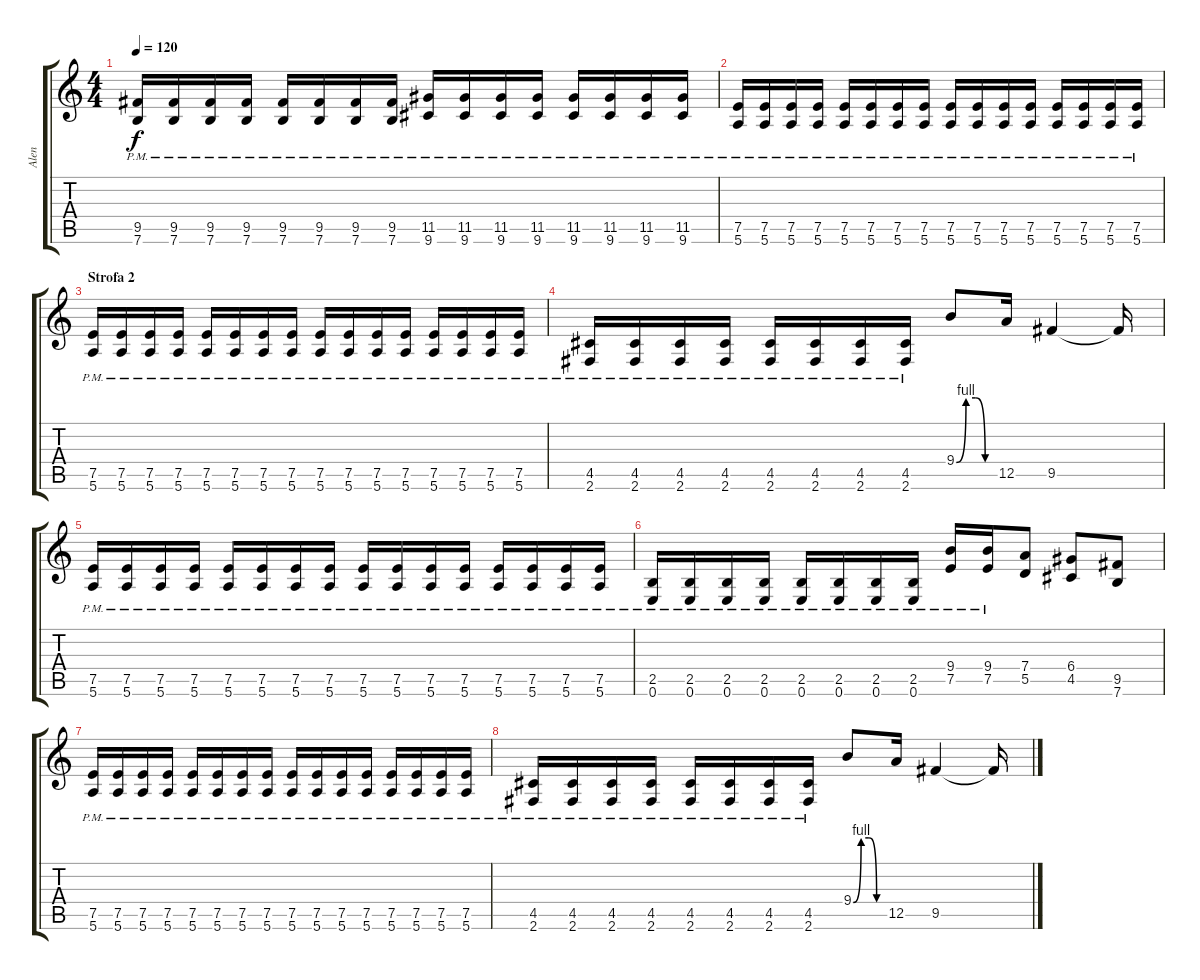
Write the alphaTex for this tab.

\track ("Alen" "Alen") {instrument overdrivenguitar}
\staff {score tabs}
\tuning (E4 B3 G3 D3 A2 E2) {hide}
\ts (4 4)
\tempo 120
\clef g2
\ks c
(9.5{pm} 7.6{pm}).16{dy f} (9.5{pm} 7.6{pm}).16 (9.5{pm} 7.6{pm}).16 (9.5{pm} 7.6{pm}).16 (9.5{pm} 7.6{pm}).16 (9.5{pm} 7.6{pm}).16 (9.5{pm} 7.6{pm}).16 (9.5{pm} 7.6{pm}).16 (11.5{pm} 9.6{pm}).16 (11.5{pm} 9.6{pm}).16 (11.5{pm} 9.6{pm}).16 (11.5{pm} 9.6{pm}).16 (11.5{pm} 9.6{pm}).16 (11.5{pm} 9.6{pm}).16 (11.5{pm} 9.6{pm}).16 (11.5{pm} 9.6{pm}).16 |
(7.5{pm} 5.6{pm}).16 (7.5{pm} 5.6{pm}).16 (7.5{pm} 5.6{pm}).16 (7.5{pm} 5.6{pm}).16 (7.5{pm} 5.6{pm}).16 (7.5{pm} 5.6{pm}).16 (7.5{pm} 5.6{pm}).16 (7.5{pm} 5.6{pm}).16 (7.5{pm} 5.6{pm}).16 (7.5{pm} 5.6{pm}).16 (7.5{pm} 5.6{pm}).16 (7.5{pm} 5.6{pm}).16 (7.5{pm} 5.6{pm}).16 (7.5{pm} 5.6{pm}).16 (7.5{pm} 5.6{pm}).16 (7.5{pm} 5.6{pm}).16 |
\section ("" "Strofa 2")
(7.5{pm} 5.6{pm}).16 (7.5{pm} 5.6{pm}).16 (7.5{pm} 5.6{pm}).16 (7.5{pm} 5.6{pm}).16 (7.5{pm} 5.6{pm}).16 (7.5{pm} 5.6{pm}).16 (7.5{pm} 5.6{pm}).16 (7.5{pm} 5.6{pm}).16 (7.5{pm} 5.6{pm}).16 (7.5{pm} 5.6{pm}).16 (7.5{pm} 5.6{pm}).16 (7.5{pm} 5.6{pm}).16 (7.5{pm} 5.6{pm}).16 (7.5{pm} 5.6{pm}).16 (7.5{pm} 5.6{pm}).16 (7.5{pm} 5.6{pm}).16 |
(4.5{pm} 2.6{pm}).16 (4.5{pm} 2.6{pm}).16 (4.5{pm} 2.6{pm}).16 (4.5{pm} 2.6{pm}).16 (4.5{pm} 2.6{pm}).16 (4.5{pm} 2.6{pm}).16 (4.5{pm} 2.6{pm}).16 (4.5{pm} 2.6{pm}).16 9.4{be (custom 0 0 15 4 30 4 45 0 60 0)}.8 12.5.16 9.5.4 9.5{t}.16 |
(7.5{pm} 5.6{pm}).16 (7.5{pm} 5.6{pm}).16 (7.5{pm} 5.6{pm}).16 (7.5{pm} 5.6{pm}).16 (7.5{pm} 5.6{pm}).16 (7.5{pm} 5.6{pm}).16 (7.5{pm} 5.6{pm}).16 (7.5{pm} 5.6{pm}).16 (7.5{pm} 5.6{pm}).16 (7.5{pm} 5.6{pm}).16 (7.5{pm} 5.6{pm}).16 (7.5{pm} 5.6{pm}).16 (7.5{pm} 5.6{pm}).16 (7.5{pm} 5.6{pm}).16 (7.5{pm} 5.6{pm}).16 (7.5{pm} 5.6{pm}).16 |
(2.5{pm} 0.6{pm}).16 (2.5{pm} 0.6{pm}).16 (2.5{pm} 0.6{pm}).16 (2.5{pm} 0.6{pm}).16 (2.5{pm} 0.6{pm}).16 (2.5{pm} 0.6{pm}).16 (2.5{pm} 0.6{pm}).16 (2.5{pm} 0.6{pm}).16 (9.4 7.5{pm}).16 (9.4 7.5{pm}).16 (7.4 5.5).8 (6.4 4.5).8 (9.5 7.6).8 |
(7.5{pm} 5.6{pm}).16 (7.5{pm} 5.6{pm}).16 (7.5{pm} 5.6{pm}).16 (7.5{pm} 5.6{pm}).16 (7.5{pm} 5.6{pm}).16 (7.5{pm} 5.6{pm}).16 (7.5{pm} 5.6{pm}).16 (7.5{pm} 5.6{pm}).16 (7.5{pm} 5.6{pm}).16 (7.5{pm} 5.6{pm}).16 (7.5{pm} 5.6{pm}).16 (7.5{pm} 5.6{pm}).16 (7.5{pm} 5.6{pm}).16 (7.5{pm} 5.6{pm}).16 (7.5{pm} 5.6{pm}).16 (7.5{pm} 5.6{pm}).16 |
(4.5{pm} 2.6{pm}).16 (4.5{pm} 2.6{pm}).16 (4.5{pm} 2.6{pm}).16 (4.5{pm} 2.6{pm}).16 (4.5{pm} 2.6{pm}).16 (4.5{pm} 2.6{pm}).16 (4.5{pm} 2.6{pm}).16 (4.5{pm} 2.6{pm}).16 9.4{be (custom 0 0 15 4 30 4 45 0 60 0)}.8 12.5.16 9.5.4 9.5{t}.16
